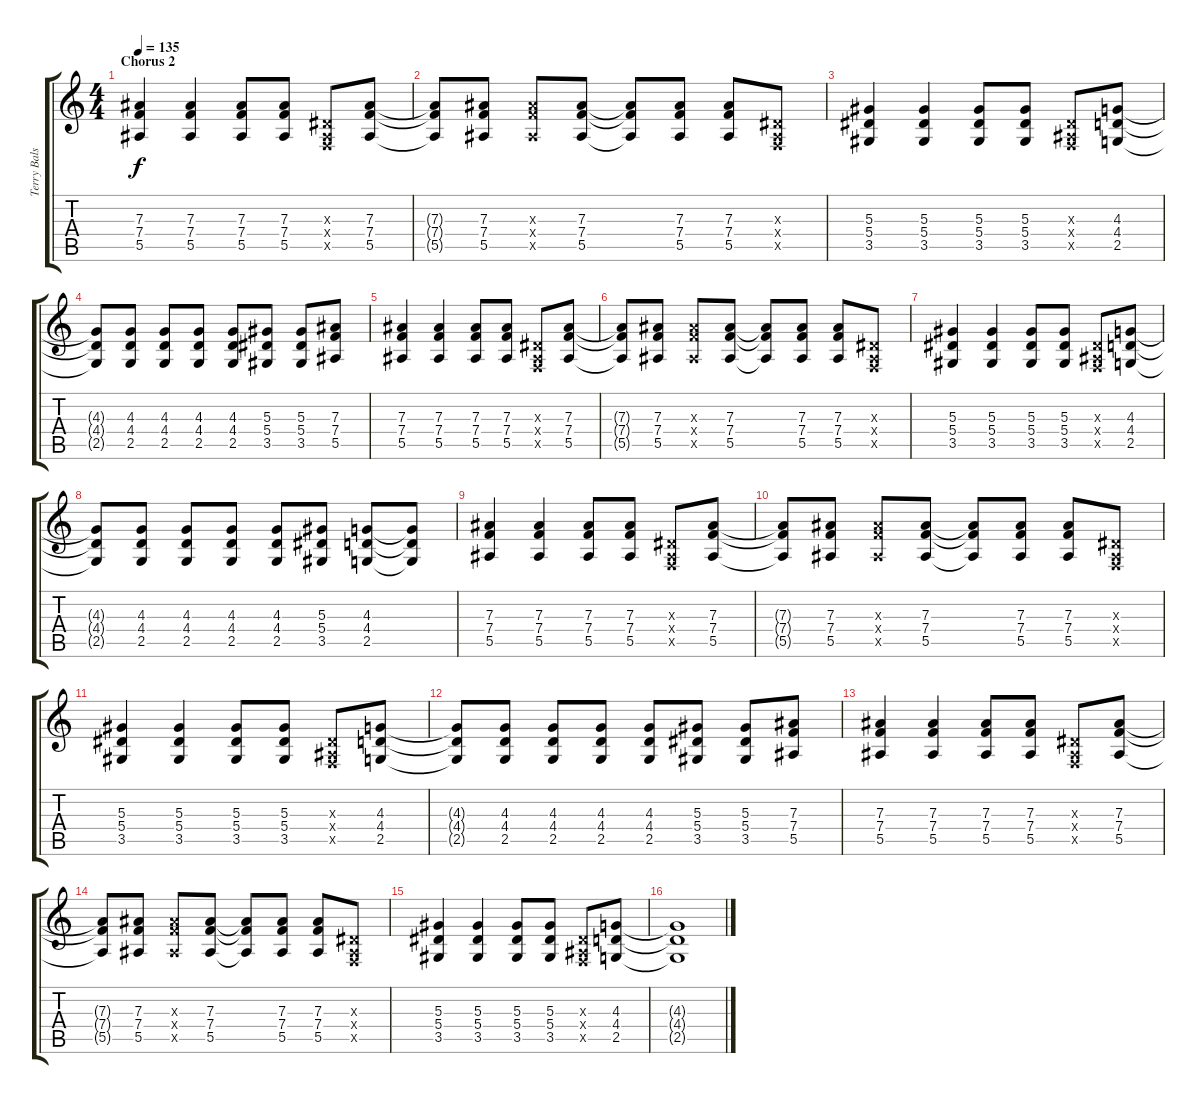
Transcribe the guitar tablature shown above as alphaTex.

\track ("Terry Balsamo (Main Guitar)" "Terry Bals") {instrument electricguitarjazz}
\staff {score tabs}
\tuning (C4 G3 Eb3 Bb2 F2 C2) {hide}
\ts (4 4)
\section ("" "Chorus 2")
\tempo 135
\clef g2
\ks c
(7.3 7.4 5.5).4{dy f instrument distortionguitar} (7.3 7.4 5.5).4 (7.3 7.4 5.5).8 (7.3 7.4 5.5).8 (0.3{x} 0.4{x} 0.5{x}).8 (7.3 7.4 5.5).8 |
(7.3{t} 7.4{t} 5.5{t}).8 (7.3 7.4 5.5).8 (7.3{x} 7.4{x} 5.5{x}).8 (7.3 7.4 5.5).8 (7.3{t} 7.4{t} 5.5{t}).8 (7.3 7.4 5.5).8 (7.3 7.4 5.5).8 (0.3{x} 0.4{x} 0.5{x}).8 |
(5.3 5.4 3.5).4 (5.3 5.4 3.5).4 (5.3 5.4 3.5).8 (5.3 5.4 3.5).8 (0.3{x} 0.4{x} 0.5{x}).8 (4.3 4.4 2.5).8 |
(4.3{t} 4.4{t} 2.5{t}).8 (4.3 4.4 2.5).8 (4.3 4.4 2.5).8 (4.3 4.4 2.5).8 (4.3 4.4 2.5).8 (5.3 5.4 3.5).8 (5.3 5.4 3.5).8 (7.3 7.4 5.5).8 |
(7.3 7.4 5.5).4{instrument distortionguitar} (7.3 7.4 5.5).4 (7.3 7.4 5.5).8 (7.3 7.4 5.5).8 (0.3{x} 0.4{x} 0.5{x}).8 (7.3 7.4 5.5).8 |
(7.3{t} 7.4{t} 5.5{t}).8 (7.3 7.4 5.5).8 (7.3{x} 7.4{x} 5.5{x}).8 (7.3 7.4 5.5).8 (7.3{t} 7.4{t} 5.5{t}).8 (7.3 7.4 5.5).8 (7.3 7.4 5.5).8 (0.3{x} 0.4{x} 0.5{x}).8 |
(5.3 5.4 3.5).4 (5.3 5.4 3.5).4 (5.3 5.4 3.5).8 (5.3 5.4 3.5).8 (0.3{x} 0.4{x} 0.5{x}).8 (4.3 4.4 2.5).8 |
(4.3{t} 4.4{t} 2.5{t}).8 (4.3 4.4 2.5).8 (4.3 4.4 2.5).8 (4.3 4.4 2.5).8 (4.3 4.4 2.5).8 (5.3 5.4 3.5).8 (4.3 4.4 2.5).8 (4.3{t} 4.4{t} 2.5{t}).8 |
(7.3 7.4 5.5).4{instrument distortionguitar} (7.3 7.4 5.5).4 (7.3 7.4 5.5).8 (7.3 7.4 5.5).8 (0.3{x} 0.4{x} 0.5{x}).8 (7.3 7.4 5.5).8 |
(7.3{t} 7.4{t} 5.5{t}).8 (7.3 7.4 5.5).8 (7.3{x} 7.4{x} 5.5{x}).8 (7.3 7.4 5.5).8 (7.3{t} 7.4{t} 5.5{t}).8 (7.3 7.4 5.5).8 (7.3 7.4 5.5).8 (0.3{x} 0.4{x} 0.5{x}).8 |
(5.3 5.4 3.5).4 (5.3 5.4 3.5).4 (5.3 5.4 3.5).8 (5.3 5.4 3.5).8 (0.3{x} 0.4{x} 0.5{x}).8 (4.3 4.4 2.5).8 |
(4.3{t} 4.4{t} 2.5{t}).8 (4.3 4.4 2.5).8 (4.3 4.4 2.5).8 (4.3 4.4 2.5).8 (4.3 4.4 2.5).8 (5.3 5.4 3.5).8 (5.3 5.4 3.5).8 (7.3 7.4 5.5).8 |
(7.3 7.4 5.5).4{instrument distortionguitar} (7.3 7.4 5.5).4 (7.3 7.4 5.5).8 (7.3 7.4 5.5).8 (0.3{x} 0.4{x} 0.5{x}).8 (7.3 7.4 5.5).8 |
(7.3{t} 7.4{t} 5.5{t}).8 (7.3 7.4 5.5).8 (7.3{x} 7.4{x} 5.5{x}).8 (7.3 7.4 5.5).8 (7.3{t} 7.4{t} 5.5{t}).8 (7.3 7.4 5.5).8 (7.3 7.4 5.5).8 (0.3{x} 0.4{x} 0.5{x}).8 |
(5.3 5.4 3.5).4 (5.3 5.4 3.5).4 (5.3 5.4 3.5).8 (5.3 5.4 3.5).8 (0.3{x} 0.4{x} 0.5{x}).8 (4.3 4.4 2.5).8 |
(4.3{t} 4.4{t} 2.5{t}).1
